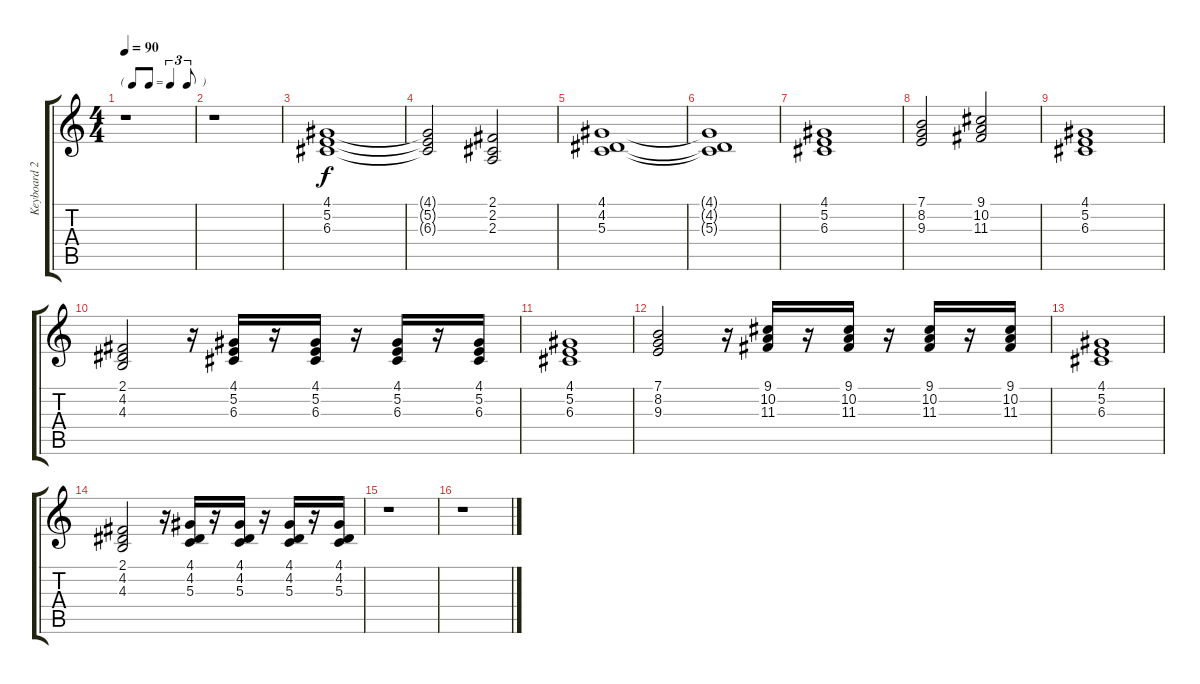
\track ("Keyboard 2." "Keyboard 2") {instrument tremolostrings}
\staff {score tabs}
\tuning (E4 B3 G3 D3 A2 E2) {hide}
\ts (4 4)
\tf triplet8th
\tempo 90
\clef g2
\ks c
r.1{dy f} |
r.1 |
(4.1 5.2 6.3).1 |
(4.1{t} 5.2{t} 6.3{t}).2 (2.1 2.2 2.3).2 |
(4.1 4.2 5.3).1 |
(4.1{t} 4.2{t} 5.3{t}).1 |
(4.1 5.2 6.3).1 |
(7.1 8.2 9.3).2 (9.1 10.2 11.3).2 |
(4.1 5.2 6.3).1 |
(2.1 4.2 4.3).2 r.16 (4.1 5.2 6.3).16 r.16 (4.1 5.2 6.3).16 r.16 (4.1 5.2 6.3).16 r.16 (4.1 5.2 6.3).16 |
(4.1 5.2 6.3).1 |
(7.1 8.2 9.3).2 r.16 (9.1 10.2 11.3).16 r.16 (9.1 10.2 11.3).16 r.16 (9.1 10.2 11.3).16 r.16 (9.1 10.2 11.3).16 |
(4.1 5.2 6.3).1 |
(2.1 4.2 4.3).2 r.16 (4.1 4.2 5.3).16 r.16 (4.1 4.2 5.3).16 r.16 (4.1 4.2 5.3).16 r.16 (4.1 4.2 5.3).16 |
r.1 |
r.1
